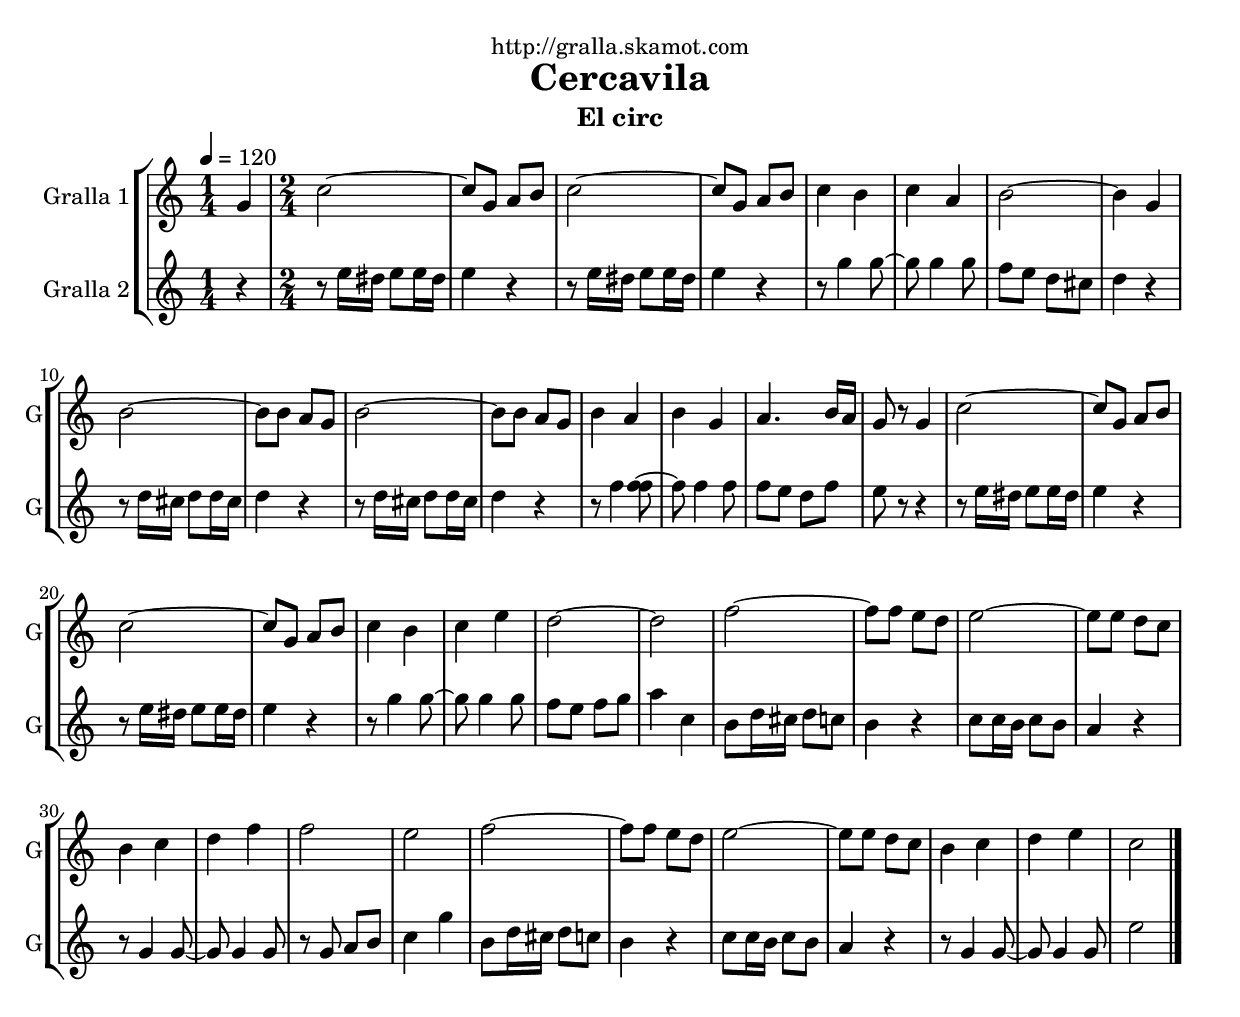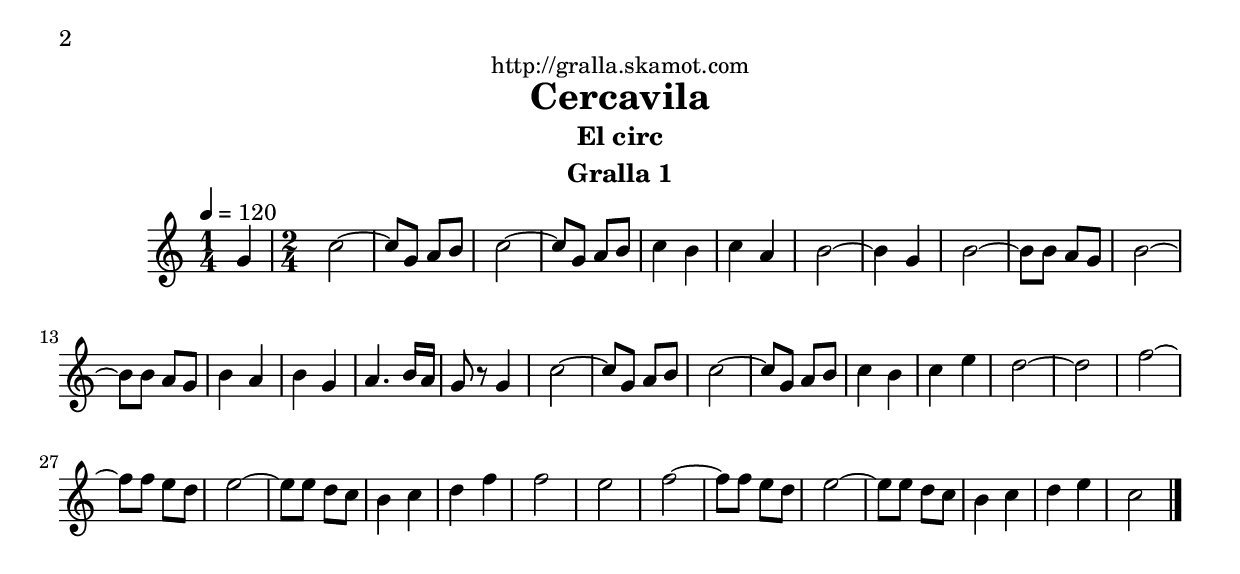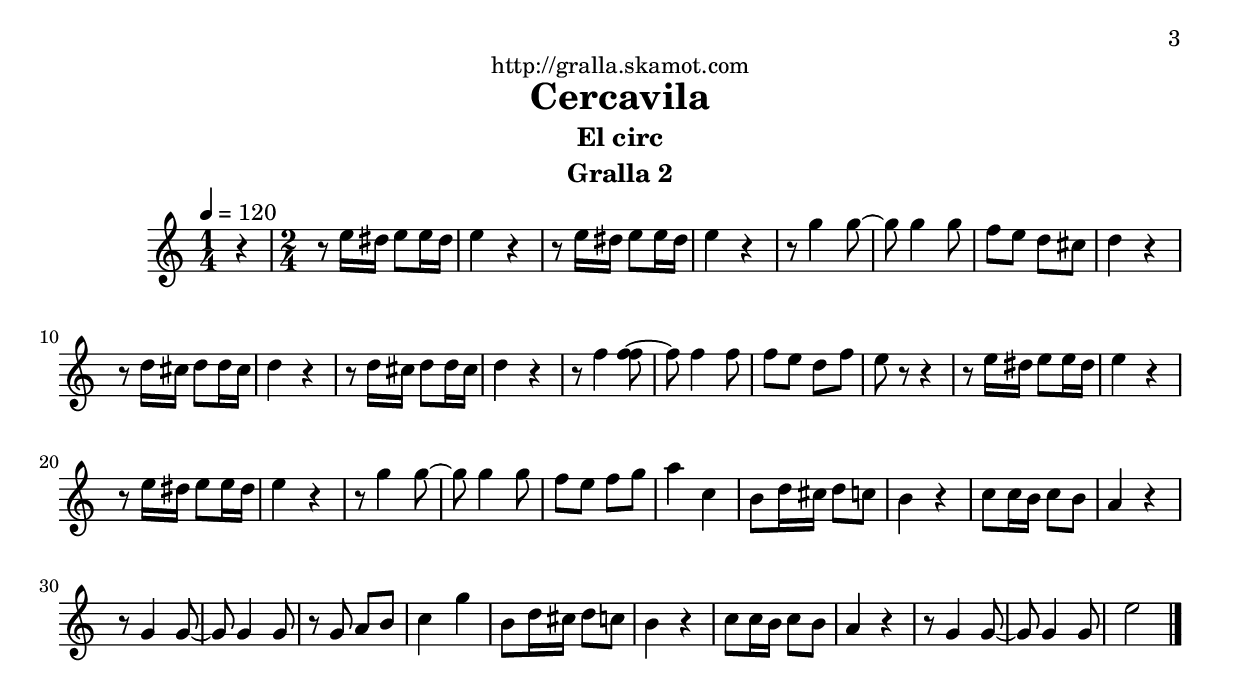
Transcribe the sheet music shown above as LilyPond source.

\version "2.16.2"

\header {
  dedication="http://gralla.skamot.com"
  title="Cercavila"
  subtitle="El circ"
  subsubtitle=""
  poet=""
  meter=""
  piece=""
  composer=""
  arranger=""
  opus=""
  instrument=""
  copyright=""
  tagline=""
}

liniaroAa =
\relative g'
{
  \tempo 4=120
  \clef treble
  \key c \major
  \time 1/4
  g4  |
  \time 2/4   c2 ~  |
  c8 g a b  |
  c2 ~  |
  %05
  c8 g a b  |
  c4 b  |
  c4 a  |
  b2 ~  |
  b4 g  |
  %10
  b2 ~  |
  b8 b a g  |
  b2 ~  |
  b8 b a g  |
  b4 a  |
  %15
  b4 g  |
  a4. b16 a  |
  g8 r g4  |
  c2 ~  |
  c8 g a b  |
  %20
  c2 ~  |
  c8 g a b  |
  c4 b  |
  c4 e  |
  d2 ~  |
  %25
  d2  |
  f2 ~  |
  f8 f e d  |
  e2 ~  |
  e8 e d c  |
  %30
  b4 c  |
  d4 f  |
  f2  |
  e2  |
  f2 ~  |
  %35
  f8 f e d  |
  e2 ~  |
  e8 e d c  |
  b4 c  |
  d4 e  |
  %40
  c2  \bar "|."
}

liniaroAb =
\relative e''
{
  \tempo 4=120
  \clef treble
  \key c \major
  \time 1/4
  r4  |
  \time 2/4   r8 e16 dis e8 e16 dis  |
  e4 r  |
  r8 e16 dis e8 e16 dis  |
  %05
  e4 r  |
  r8 g4 g8 ~  |
  g8 g4 g8  |
  f8 e d cis  |
  d4 r  |
  %10
  r8 d16 cis d8 d16 cis  |
  d4 r  |
  r8 d16 cis d8 d16 cis  |
  d4 r  |
  r8 f4 <f f>8 ~  |
  %15
  f8 f4 f8  |
  f8 e d f  |
  e8 r r4  |
  r8 e16 dis e8 e16 dis  |
  e4 r  |
  %20
  r8 e16 dis e8 e16 dis  |
  e4 r  |
  r8 g4 g8 ~  |
  g8 g4 g8  |
  f8 e f g  |
  %25
  a4 c,  |
  b8 d16 cis d8 c  |
  b4 r  |
  c8 c16 b c8 b  |
  a4 r  |
  %30
  r8 g4 g8 ~  |
  g8 g4 g8  |
  r8 g a b  |
  c4 g'  |
  b,8 d16 cis d8 c  |
  %35
  b4 r  |
  c8 c16 b c8 b  |
  a4 r  |
  r8 g4 g8 ~  |
  g8 g4 g8  |
  %40
  e'2  \bar "|."
}

\bookpart {
  \score {
    \new StaffGroup {
      \override Score.RehearsalMark #'self-alignment-X = #LEFT
      <<
        \new Staff \with {instrumentName = #"Gralla 1" shortInstrumentName = #"G"} \liniaroAa
        \new Staff \with {instrumentName = #"Gralla 2" shortInstrumentName = #"G"} \liniaroAb
      >>
    }
    \layout {}
  }
  \score { \unfoldRepeats
    \new StaffGroup {
      \override Score.RehearsalMark #'self-alignment-X = #LEFT
      <<
        \new Staff \with {instrumentName = #"Gralla 1" shortInstrumentName = #"G"} \liniaroAa
        \new Staff \with {instrumentName = #"Gralla 2" shortInstrumentName = #"G"} \liniaroAb
      >>
    }
    \midi {
      \set Staff.midiInstrument = "oboe"
      \set DrumStaff.midiInstrument = "drums"
    }
  }
}

\bookpart {
  \header {instrument="Gralla 1"}
  \score {
    \new StaffGroup {
      \override Score.RehearsalMark #'self-alignment-X = #LEFT
      <<
        \new Staff \liniaroAa
      >>
    }
    \layout {}
  }
  \score { \unfoldRepeats
    \new StaffGroup {
      \override Score.RehearsalMark #'self-alignment-X = #LEFT
      <<
        \new Staff \liniaroAa
      >>
    }
    \midi {
      \set Staff.midiInstrument = "oboe"
      \set DrumStaff.midiInstrument = "drums"
    }
  }
}

\bookpart {
  \header {instrument="Gralla 2"}
  \score {
    \new StaffGroup {
      \override Score.RehearsalMark #'self-alignment-X = #LEFT
      <<
        \new Staff \liniaroAb
      >>
    }
    \layout {}
  }
  \score { \unfoldRepeats
    \new StaffGroup {
      \override Score.RehearsalMark #'self-alignment-X = #LEFT
      <<
        \new Staff \liniaroAb
      >>
    }
    \midi {
      \set Staff.midiInstrument = "oboe"
      \set DrumStaff.midiInstrument = "drums"
    }
  }
}

